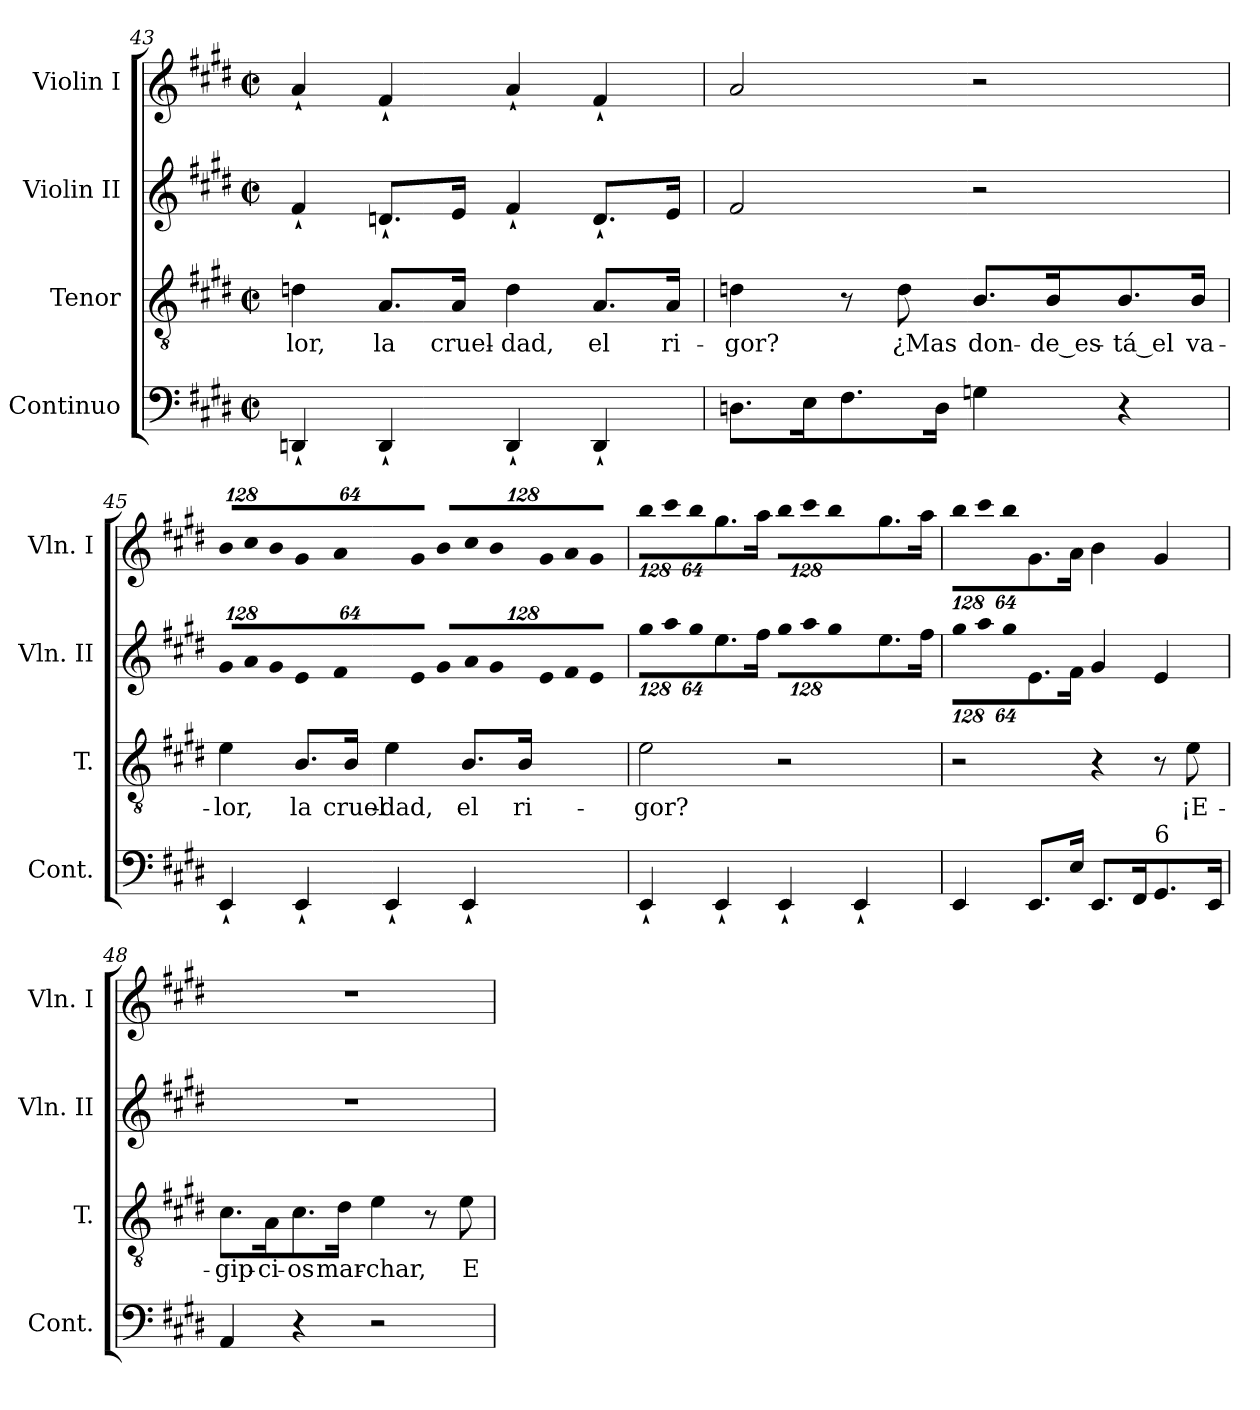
**kern	**kern	**text	**kern	**kern
*part4	*part3	*part3	*part2	*part1
*staff4	*staff3	*staff3	*staff2	*staff1
*I"Continuo	*I"Tenor	*	*I"Violin II	*I"Violin I
*I'Cont.	*I'T.	*	*I'Vln. II	*I'Vln. I
*clefF4	*clefGv2	*	*clefG2	*clefG2
*	*ITrd7c12	*	*	*
*k[f#c#g#d#]	*k[f#c#g#d#]	*	*k[f#c#g#d#]	*k[f#c#g#d#]
*E:	*E:	*	*E:	*E:
*M2/2	*M2/2	*	*M2/2	*M2/2
*met(c|)	*met(c|)	*	*met(c|)	*met(c|)
=43	=43	=43	=43	=43
!	!	!LO:LY:b:color=#000000	!	!
4DDn`i/	4Dni\	-lor,	4f#`i/	4a`i/
!	!	!LO:LY:b:color=#000000	!	!
4DD`i/	8.AAi/L	la	8.dn`i/L	4f#`i/
!	!	!LO:LY:b:color=#000000	!	!
.	16AAi/Jk	cruel-	16ei/Jk	.
!	!	!LO:LY:b:color=#000000	!	!
4DD`i/	4Di\	-dad,	4f#`i/	4a`i/
!	!	!LO:LY:b:color=#000000	!	!
4DD`i/	8.AAi/L	el	8.d`i/L	4f#`i/
!	!	!LO:LY:b:color=#000000	!	!
.	16AAi/Jk	ri-	16ei/Jk	.
!!LO:PB:g=z
=44	=44	=44	=44	=44
!	!	!LO:LY:b:color=#000000	!	!
8.Dni\L	4Dni\	-gor?	2f#i/	2ai/
16Ei\K	.	.	.	.
8.F#i\	8r	.	.	.
!	!	!LO:LY:b:color=#000000	!	!
.	8Di\	¿Mas	.	.
16Di\Jk	.	.	.	.
!	!	!LO:LY:b:color=#000000	!	!
4Gni\	8.BBi/L	don-	2r	2r
!	!	!LO:LY:b:color=#000000	!	!
.	16BBi/K	-de_es-	.	.
!	!	!LO:LY:b:color=#000000	!	!
4r	8.BBi/	-tá_el	.	.
!	!	!LO:LY:b:color=#000000	!	!
.	16BBi/Jk	va-	.	.
=45	=45	=45	=45	=45
!	!	!LO:LY:b:color=#000000	!	!
*	*	*	*Xbrackettup	*
!	!	!	!LO:N:vis=8	!
*	*	*	*	*Xbrackettup
!	!	!	!	!LO:N:vis=8
4EE`i/	4Ei\	-lor,	1024%85g#i/L	1024%85bi/L
!	!	!	!LO:N:vis=8	!LO:N:vis=8
.	.	.	1024%85ai/	1024%85cc#i/
!	!	!	!LO:N:vis=8	!LO:N:vis=8
.	.	.	512%43g#i/	512%43bi/
!	!	!LO:LY:b:color=#000000	!LO:N:vis=8	!LO:N:vis=8
4EE`i/	8.BBi/L	la	1024%85ei/	1024%85g#i/
!	!	!	!LO:N:vis=8	!LO:N:vis=8
.	.	.	1024%85f#i/	1024%85ai/
!	!	!	!LO:N:vis=8	!LO:N:vis=8
.	.	.	512%43ei/J	512%43g#i/J
!	!	!LO:LY:b:color=#000000	!	!
.	16BBi/Jk	cruel-	.	.
!	!	!LO:LY:b:color=#000000	!LO:N:vis=8	!LO:N:vis=8
4EE`i/	4Ei\	-dad,	1024%85g#i/L	1024%85bi/L
!	!	!	!LO:N:vis=8	!LO:N:vis=8
.	.	.	1024%85ai/	1024%85cc#i/
!	!	!	!LO:N:vis=8	!LO:N:vis=8
.	.	.	512%43g#i/	512%43bi/
!	!	!LO:LY:b:color=#000000	!LO:N:vis=8	!LO:N:vis=8
4EE`i/	8.BBi/L	el	1024%85ei/	1024%85g#i/
!	!	!	!LO:N:vis=8	!LO:N:vis=8
.	.	.	1024%85f#i/	1024%85ai/
!	!	!	!LO:N:vis=8	!LO:N:vis=8
.	.	.	512%43ei/J	512%43g#i/J
!	!	!LO:LY:b:color=#000000	!	!
.	16BBi/Jk	ri-	.	.
!!LO:LB:g=z
=46	=46	=46	=46	=46
!	!	!LO:LY:b:color=#000000	!LO:N:vis=8	!LO:N:vis=8
4EE`i/	2Ei\	-gor?	1024%85gg#i\L	1024%85bbi\L
!	!	!	!LO:N:vis=8	!LO:N:vis=8
.	.	.	1024%85aai\	1024%85ccc#i\
!	!	!	!LO:N:vis=8	!LO:N:vis=8
.	.	.	512%43gg#i\	512%43bbi\
4EE`i/	.	.	8.eei\	8.gg#i\
.	.	.	16ff#i\Jk	16aai\Jk
!	!	!	!LO:N:vis=8	!LO:N:vis=8
4EE`i/	2r	.	1024%85gg#i\L	1024%85bbi\L
!	!	!	!LO:N:vis=8	!LO:N:vis=8
.	.	.	1024%85aai\	1024%85ccc#i\
!	!	!	!LO:N:vis=8	!LO:N:vis=8
.	.	.	512%43gg#i\	512%43bbi\
4EE`i/	.	.	8.eei\	8.gg#i\
.	.	.	16ff#i\Jk	16aai\Jk
=47	=47	=47	=47	=47
!	!	!	!LO:N:vis=8	!LO:N:vis=8
4EEi/	2r	.	1024%85gg#i\L	1024%85bbi\L
!	!	!	!LO:N:vis=8	!LO:N:vis=8
.	.	.	1024%85aai\	1024%85ccc#i\
!	!	!	!LO:N:vis=8	!LO:N:vis=8
.	.	.	512%43gg#i\	512%43bbi\
8.EEi/L	.	.	8.ei\	8.g#i\
16Ei/Jk	.	.	16f#i\Jk	16ai\Jk
8.EEi/L	4r	.	4g#i/	4bi\
16FF#i/K	.	.	.	.
!LO:TX:a:t=6	!	!	!	!
8.GG#i/	8r	.	4ei/	4g#i/
!	!	!LO:LY:b:color=#000000	!	!
.	8Ei\	¡E-	.	.
16EEi/Jk	.	.	.	.
=48	=48	=48	=48	=48
!	!	!LO:LY:b:color=#000000	!	!
4AAi/	8.C#i\L	-gip-	1r	1r
!	!	!LO:LY:b:color=#000000	!	!
.	16AAi\K	-ci-	.	.
!	!	!LO:LY:b:color=#000000	!	!
4r	8.C#i\	-os	.	.
!	!	!LO:LY:b:color=#000000	!	!
.	16D#i\Jk	mar-	.	.
!	!	!LO:LY:b:color=#000000	!	!
2r	4Ei\	-char,	.	.
.	8r	.	.	.
!	!	!LO:LY:b:color=#000000	!	!
.	8Ei\	E-	.	.
=	=	=	=	=
*-	*-	*-	*-	*-
